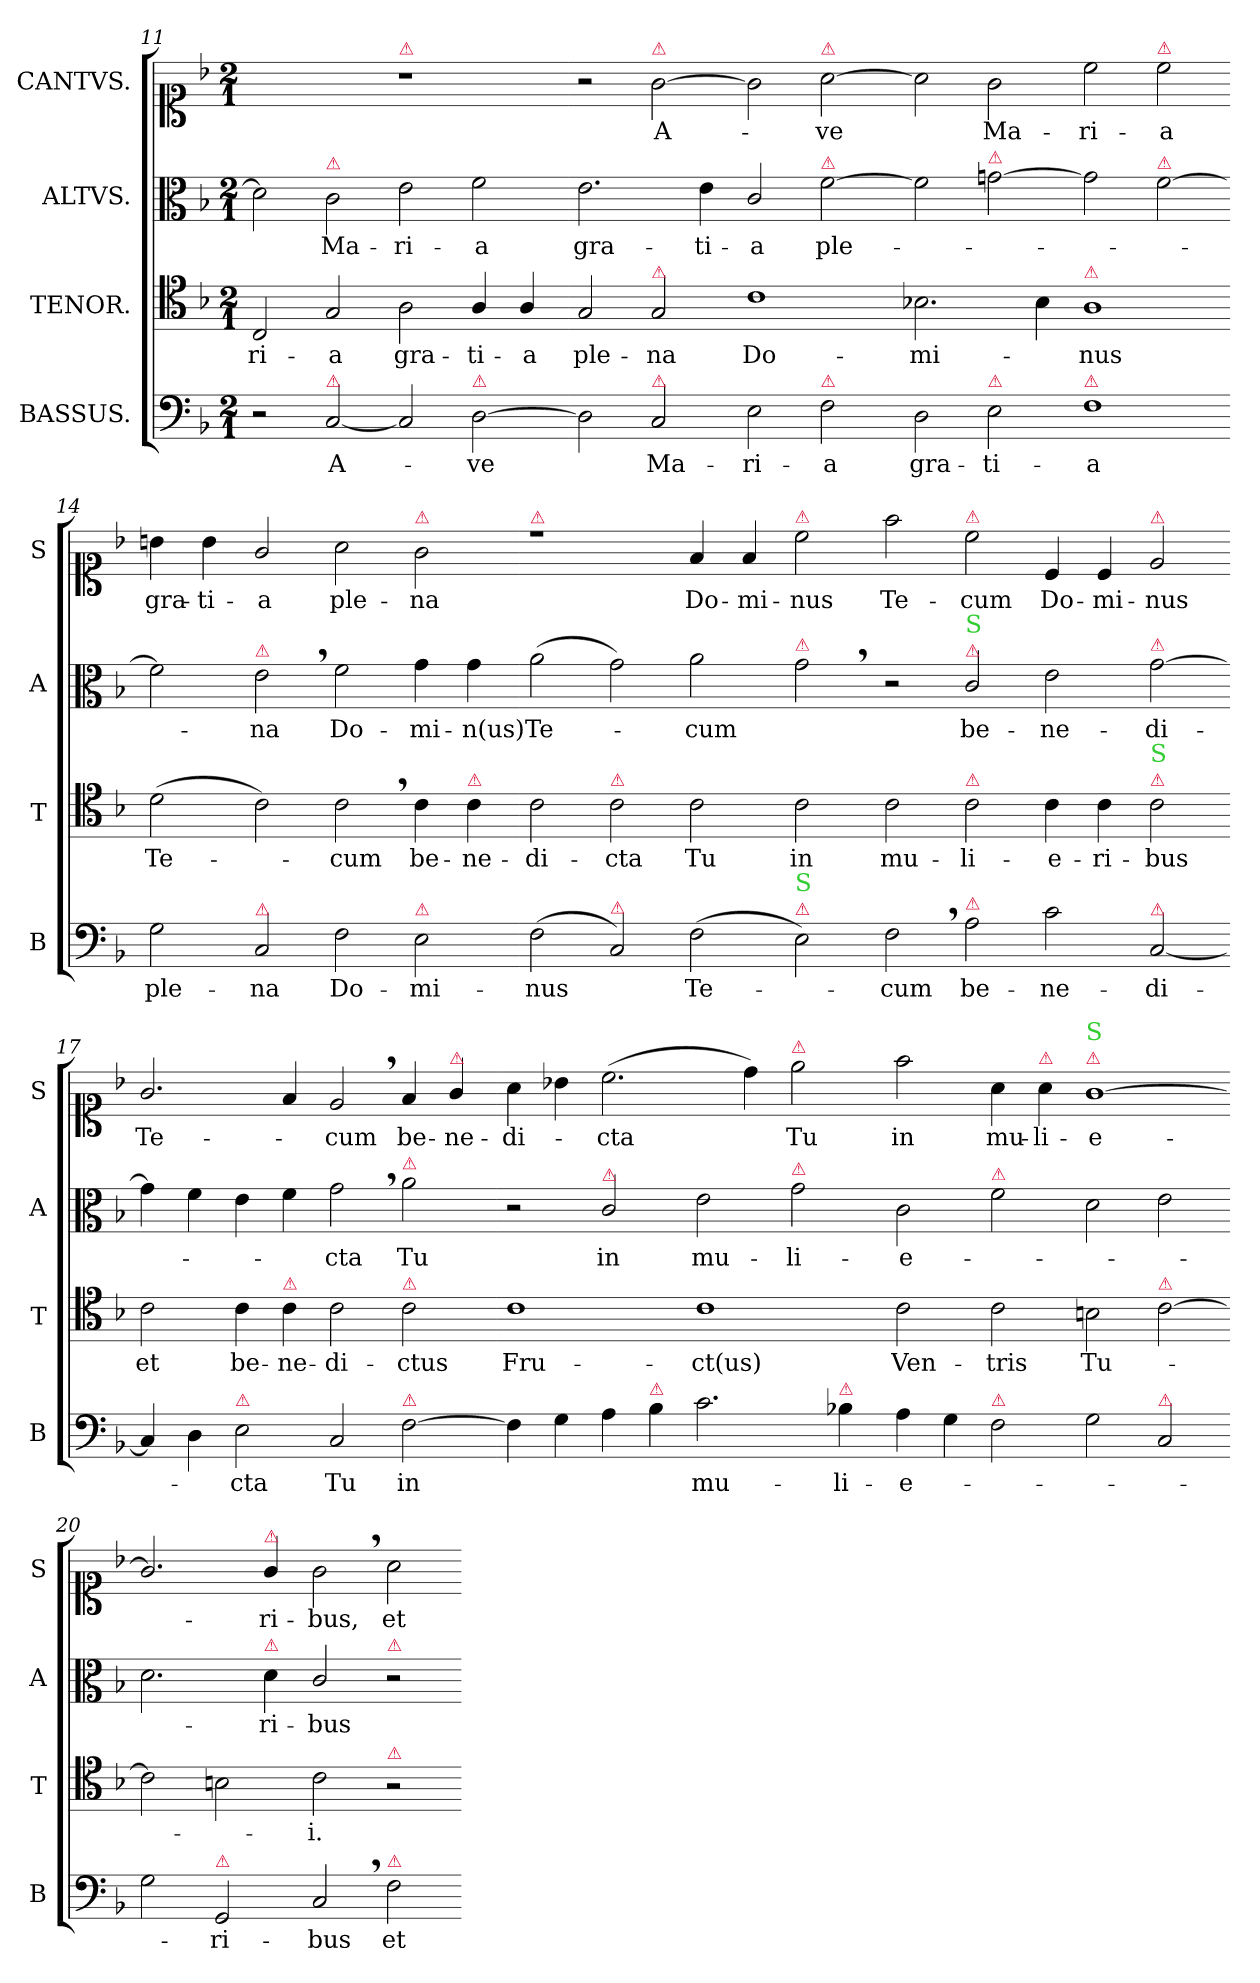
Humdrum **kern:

**kern	**text	**kern	**text	**kern	**text	**kern	**text
*part4	*part4	*part3	*part3	*part2	*part2	*part1	*part1
*staff4	*staff4	*staff3	*staff3	*staff2	*staff2	*staff1	*staff1
*I"BASSUS.	*	*I"TENOR.	*	*I"ALTVS.	*	*I"CANTVS.	*
*I'B	*	*I'T	*	*I'A	*	*I'S	*
*clefF4	*	*clefC4	*	*clefC3	*	*clefC1	*
*k[b-]	*	*k[b-]	*	*k[b-]	*	*k[b-]	*
*M2/1	*	*M2/1	*	*M2/1	*	*M2/1	*
=11	=11	=11	=11	=11	=11	=11	=11
2r	.	2C/	-ri-	2d\]	.	1ryy	.
!	!	!	!	!LO:TX:a:color=crimson:t=⚠	!	!	!
!LO:TX:a:color=crimson:t=⚠	!	!	!	!	!	!	!
[2C/	A-	2G/	-a	2c\	Ma-	.	.
!	!	!	!	!	!	!LO:TX:a:color=crimson:t=⚠	!
2C/]	.	2A\	gra-	2e\	-ri-	1r	.
!LO:TX:a:color=crimson:t=⚠	!	!	!	!	!	!	!
[2D\	-ve	4A/	-ti-	2f\	-a	.	.
.	.	4A/	-a	.	.	.	.
=12-	=12-	=12-	=12-	=12-	=12-	=12-	=12-
2D\]	.	2G/	ple-	2.e\	gra-	2r	.
!	!	!	!	!	!	!LO:TX:a:color=crimson:t=⚠	!
!	!	!LO:TX:a:color=crimson:t=⚠	!	!	!	!	!
!LO:TX:a:color=crimson:t=⚠	!	!	!	!	!	!	!
2C/	Ma-	2G/	-na	.	.	[2g\	A-
.	.	.	.	4e\	-ti-	.	.
2E\	-ri-	1c	Do-	2c/	-a	2g\]	.
!	!	!	!	!	!	!LO:TX:a:color=crimson:t=⚠	!
!	!	!	!	!LO:TX:a:color=crimson:t=⚠	!	!	!
!LO:TX:a:color=crimson:t=⚠	!	!	!	!	!	!	!
2F\	-a	.	.	[2f\	ple-	[2a\	-ve
=13-	=13-	=13-	=13-	=13-	=13-	=13-	=13-
2D\	gra-	2.B-X\	-mi-	2f\]	.	2a\]	.
!	!	!	!	!LO:TX:a:color=crimson:t=⚠	!	!	!
!LO:TX:a:color=crimson:t=⚠	!	!	!	!	!	!	!
2E\	-ti-	.	.	[2gn\	.	2g\	Ma-
.	.	4B-\	.	.	.	.	.
!	!	!LO:TX:a:color=crimson:t=⚠	!	!	!	!	!
!LO:TX:a:color=crimson:t=⚠	!	!	!	!	!	!	!
1F	-a	1A	-nus	2g\]	.	2cc\	-ri-
!	!	!	!	!	!	!LO:TX:a:color=crimson:t=⚠	!
!	!	!	!	!LO:TX:a:color=crimson:t=⚠	!	!	!
.	.	.	.	[2f\	.	2cc\	-a
=14-	=14-	=14-	=14-	=14-	=14-	=14-	=14-
2G\	ple-	(>2d\	Te-	2f\]	.	4bn\	gra-
.	.	.	.	.	.	4b\	-ti-
!	!	!	!	!LO:TX:a:color=crimson:t=⚠	!	!	!
!LO:TX:a:color=crimson:t=⚠	!	!	!	!	!	!	!
2C/	-na	2c\)	.	2e,\	-na	2g/	-a
2F\	Do-	2c,\	-cum	2f\	Do-	2a\	ple-
!	!	!	!	!	!	!LO:TX:a:color=crimson:t=⚠	!
!LO:TX:a:color=crimson:t=⚠	!	!	!	!	!	!	!
2E\	-mi-	4c\	be-	4g\	-mi-	2g\	-na
!	!	!LO:TX:a:color=crimson:t=⚠	!	!	!	!	!
.	.	4c\	-ne-	4g\	-n(us)	.	.
=15-	=15-	=15-	=15-	=15-	=15-	=15-	=15-
!	!	!	!	!	!	!LO:TX:a:color=crimson:t=⚠	!
(>2F\	-nus	2c\	-di-	(>2a\	Te-	1rdd	.
!	!	!LO:TX:a:color=crimson:t=⚠	!	!	!	!	!
!LO:TX:a:color=crimson:t=⚠	!	!	!	!	!	!	!
2C/)	.	2c\	-cta	2g\)	.	.	.
(>2F\	Te-	2c\	Tu	2a\	-cum	4f/	Do-
.	.	.	.	.	.	4f/	-mi-
!	!	!	!	!	!	!LO:TX:a:color=crimson:t=⚠	!
!	!	!	!	!LO:TX:a:color=crimson:t=⚠	!	!	!
!LO:TX:a:color=crimson:t=⚠	!	!	!	!	!	!	!
!LO:TX:a:color=limegreen:t=S	!	!	!	!	!	!	!
2E\)	.	2c\	in	2g,\	.	2cc\	-nus
=16-	=16-	=16-	=16-	=16-	=16-	=16-	=16-
2F,\	-cum	2c\	mu-	2r	.	2ff\	Te-
!	!	!	!	!	!	!LO:TX:a:color=crimson:t=⚠	!
!	!	!	!	!LO:TX:a:color=crimson:t=⚠	!	!	!
!	!	!	!	!LO:TX:a:color=limegreen:t=S	!	!	!
!	!	!LO:TX:a:color=crimson:t=⚠	!	!	!	!	!
!LO:TX:a:color=crimson:t=⚠	!	!	!	!	!	!	!
2A\	be-	2c\	-li-	2c/	be-	2cc\	-cum
!	!	!	!	!	!	!	!LO:LY:i
2c\	-ne-	4c\	-e-	2e\	-ne-	4c/	Do-
!	!	!	!	!	!	!	!LO:LY:i
.	.	4c\	-ri-	.	.	4c/	-mi-
!	!	!	!	!	!	!LO:TX:a:color=crimson:t=⚠	!
!	!	!	!	!LO:TX:a:color=crimson:t=⚠	!	!	!
!	!	!LO:TX:a:color=crimson:t=⚠	!	!	!	!	!
!	!	!LO:TX:a:color=limegreen:t=S	!	!	!	!	!
!LO:TX:a:color=crimson:t=⚠	!	!	!	!	!	!	!
!	!	!	!	!	!	!	!LO:LY:i
[2C/	-di-	2c\	-bus	[2g\	-di-	2e/	-nus
=17-	=17-	=17-	=17-	=17-	=17-	=17-	=17-
!	!	!	!	!	!	!	!LO:LY:i
4C!/]	.	2c\	et	4g\]	.	2.g/	Te-
4D\	.	.	.	4f\	.	.	.
!LO:TX:a:color=crimson:t=⚠	!	!	!	!	!	!	!
2E\	-cta	4c\	be-	4e\	.	.	.
!	!	!LO:TX:a:color=crimson:t=⚠	!	!	!	!	!
.	.	4c\	-ne-	4f\	.	4f/	.
!	!	!	!	!	!	!	!LO:LY:i
2C/	Tu	2c\	-di-	2g,\	-cta	2e,/	-cum
!	!	!	!	!LO:TX:a:color=crimson:t=⚠	!	!	!
!	!	!LO:TX:a:color=crimson:t=⚠	!	!	!	!	!
!LO:TX:a:color=crimson:t=⚠	!	!	!	!	!	!	!
[2F\	in	2c\	-ctus	2a\	Tu	4f/	be-
!	!	!	!	!	!	!LO:TX:a:color=crimson:t=⚠	!
.	.	.	.	.	.	4g/	-ne-
=18-	=18-	=18-	=18-	=18-	=18-	=18-	=18-
4F!\]	.	1c	Fru-	2r	.	4a\	-di-
4G\	.	.	.	.	.	4b-X\	.
!	!	!	!	!LO:TX:a:color=crimson:t=⚠	!	!	!
4A\	.	.	.	2c/	in	(>2.cc\	-cta
!LO:TX:a:color=crimson:t=⚠	!	!	!	!	!	!	!
4B-\	.	.	.	.	.	.	.
2.c\	mu-	1c	-ct(us)	2e\	mu-	.	.
.	.	.	.	.	.	4dd\)	.
!	!	!	!	!	!	!LO:TX:a:color=crimson:t=⚠	!
!	!	!	!	!LO:TX:a:color=crimson:t=⚠	!	!	!
.	.	.	.	2g\	-li-	2ee\	Tu
!LO:TX:a:color=crimson:t=⚠	!	!	!	!	!	!	!
4B-X\	-li-	.	.	.	.	.	.
=19-	=19-	=19-	=19-	=19-	=19-	=19-	=19-
4A\	-e-	2c\	Ven-	2c\	-e-	2ff\	in
4G\	.	.	.	.	.	.	.
!	!	!	!	!LO:TX:a:color=crimson:t=⚠	!	!	!
!LO:TX:a:color=crimson:t=⚠	!	!	!	!	!	!	!
2F\	.	2c\	-tris	2f\	.	4a\	mu-
!	!	!	!	!	!	!LO:TX:a:color=crimson:t=⚠	!
.	.	.	.	.	.	4a\	-li-
!	!	!	!	!	!	!LO:TX:a:color=crimson:t=⚠	!
!	!	!	!	!	!	!LO:TX:a:color=limegreen:t=S	!
2G\	.	2Bn\	Tu-	2d\	.	[1g	-e-
!	!	!LO:TX:a:color=crimson:t=⚠	!	!	!	!	!
!LO:TX:a:color=crimson:t=⚠	!	!	!	!	!	!	!
2C/	.	[2c\	.	2e\	.	.	.
=20-	=20-	=20-	=20-	=20-	=20-	=20-	=20-
2G\	.	2c\]	.	2.d\	.	2.g/]	.
!LO:TX:a:color=crimson:t=⚠	!	!	!	!	!	!	!
2GG/	-ri-	2Bn\	.	.	.	.	.
!	!	!	!	!	!	!LO:TX:a:color=crimson:t=⚠	!
!	!	!	!	!LO:TX:a:color=crimson:t=⚠	!	!	!
.	.	.	.	4d\	ri-	4g/	-ri-
2C,/	-bus	2c\	-i.	2c/	-bus	2g,\	-bus,
!	!	!	!	!LO:TX:a:color=crimson:t=⚠	!	!	!
!	!	!LO:TX:a:color=crimson:t=⚠	!	!	!	!	!
!LO:TX:a:color=crimson:t=⚠	!	!	!	!	!	!	!
2F\	et	2r	.	2r	.	2a\	et
=-	=-	=-	=-	=-	=-	=-	=-
*-	*-	*-	*-	*-	*-	*-	*-
